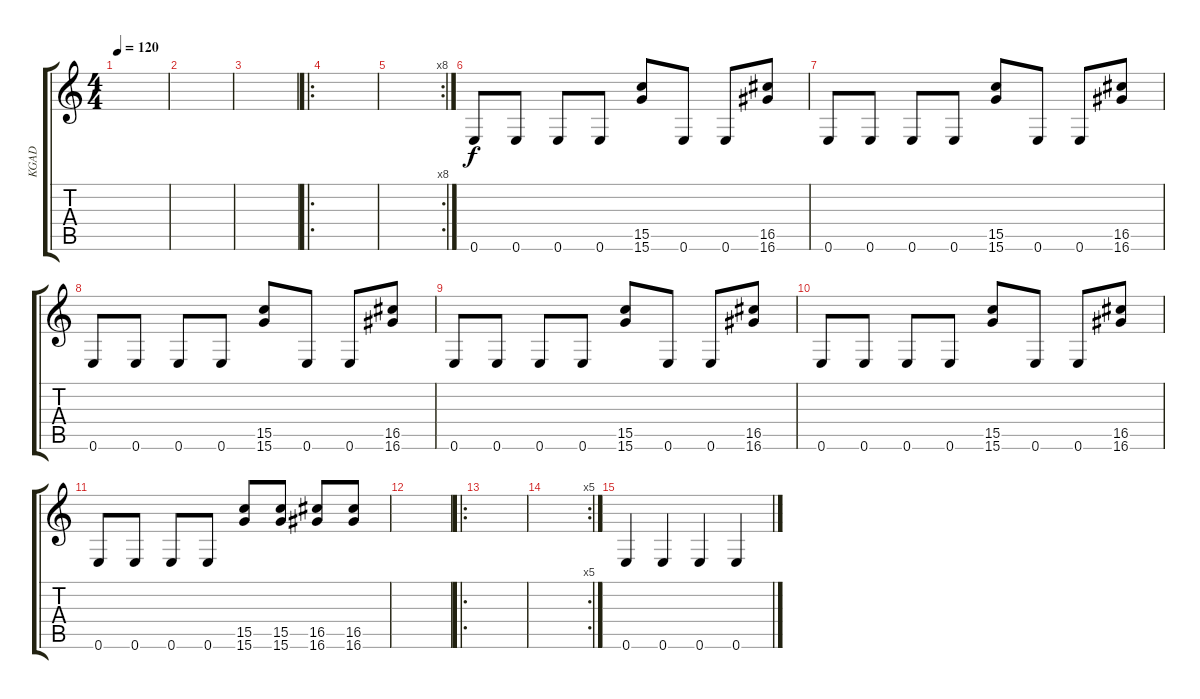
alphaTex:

\track ("KGAD" "KGAD") {instrument electricguitarjazz}
\staff {score tabs}
\tuning (E4 B3 G3 D3 A2 E2) {hide}
\ts (4 4)
\tempo 120
\clef g2
\ks c
|
|
|
\ro
|
\rc 8
|
0.6.8 0.6.8 0.6.8 0.6.8 (15.5 15.6).8 0.6.8 0.6.8 (16.5 16.6).8 |
0.6.8 0.6.8 0.6.8 0.6.8 (15.5 15.6).8 0.6.8 0.6.8 (16.5 16.6).8 |
0.6.8 0.6.8 0.6.8 0.6.8 (15.5 15.6).8 0.6.8 0.6.8 (16.5 16.6).8 |
0.6.8 0.6.8 0.6.8 0.6.8 (15.5 15.6).8 0.6.8 0.6.8 (16.5 16.6).8 |
0.6.8 0.6.8 0.6.8 0.6.8 (15.5 15.6).8 0.6.8 0.6.8 (16.5 16.6).8 |
0.6.8 0.6.8 0.6.8 0.6.8 (15.5 15.6).8 (15.5 15.6).8 (16.5 16.6).8 (16.5 16.6).8 |
|
\ro
|
\rc 5
|
0.6.4 0.6.4 0.6.4 0.6.4
